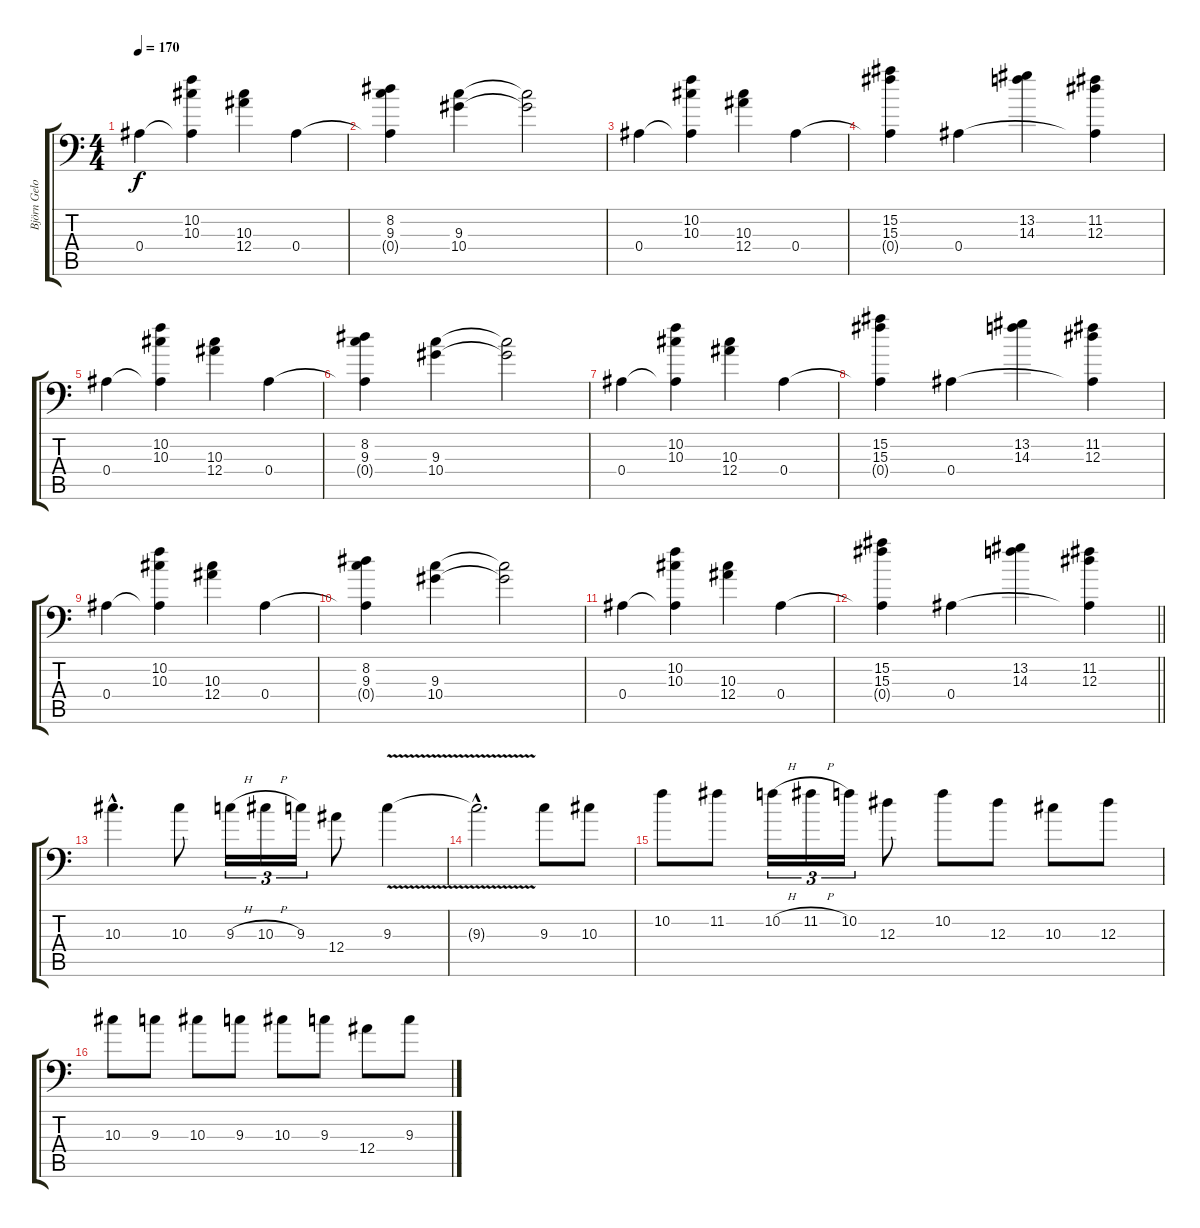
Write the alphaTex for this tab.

\track ("Björn Gelotte" "Björn Gelo") {instrument distortionguitar}
\staff {score tabs}
\tuning (C4 G3 Eb3 Bb2 F2 Bb1) {hide}
\ts (4 4)
\tempo 170
\clef f4
\ks c
0.4.4{dy f} (10.2 10.3 0.4{t}).4 (10.3 12.4).4 0.4.4 |
(8.2 9.3 0.4{t}).4 (9.3 10.4).4 (9.3{t} 10.4{t}).2 |
0.4.4 (10.2 10.3 0.4{t}).4 (10.3 12.4).4 0.4.4 |
(15.2 15.3 0.4{t}).4 0.4.4 (13.2 14.3).4 (11.2 12.3 0.4{t}).4 |
0.4.4 (10.2 10.3 0.4{t}).4 (10.3 12.4).4 0.4.4 |
(8.2 9.3 0.4{t}).4 (9.3 10.4).4 (9.3{t} 10.4{t}).2 |
0.4.4 (10.2 10.3 0.4{t}).4 (10.3 12.4).4 0.4.4 |
(15.2 15.3 0.4{t}).4 0.4.4 (13.2 14.3).4 (11.2 12.3 0.4{t}).4 |
0.4.4 (10.2 10.3 0.4{t}).4 (10.3 12.4).4 0.4.4 |
(8.2 9.3 0.4{t}).4 (9.3 10.4).4 (9.3{t} 10.4{t}).2 |
0.4.4 (10.2 10.3 0.4{t}).4 (10.3 12.4).4 0.4.4 |
\barLineRight lightlight
(15.2 15.3 0.4{t}).4 0.4.4 (13.2 14.3).4 (11.2 12.3 0.4{t}).4 |
10.3{hac}.4{d} 10.3.8 9.3{h}.16{tu (3 2)} 10.3{h}.16{tu (3 2)} 9.3.16{tu (3 2)} 12.4.8 9.3{v}.4 |
9.3{hac t}.2{d} 9.3.8 10.3.8 |
10.2.8 11.2.8 10.2{h}.16{tu (3 2)} 11.2{h}.16{tu (3 2)} 10.2.16{tu (3 2)} 12.3.8 10.2.8 12.3.8 10.3.8 12.3.8 |
10.3.8 9.3.8 10.3.8 9.3.8 10.3.8 9.3.8 12.4.8 9.3.8
